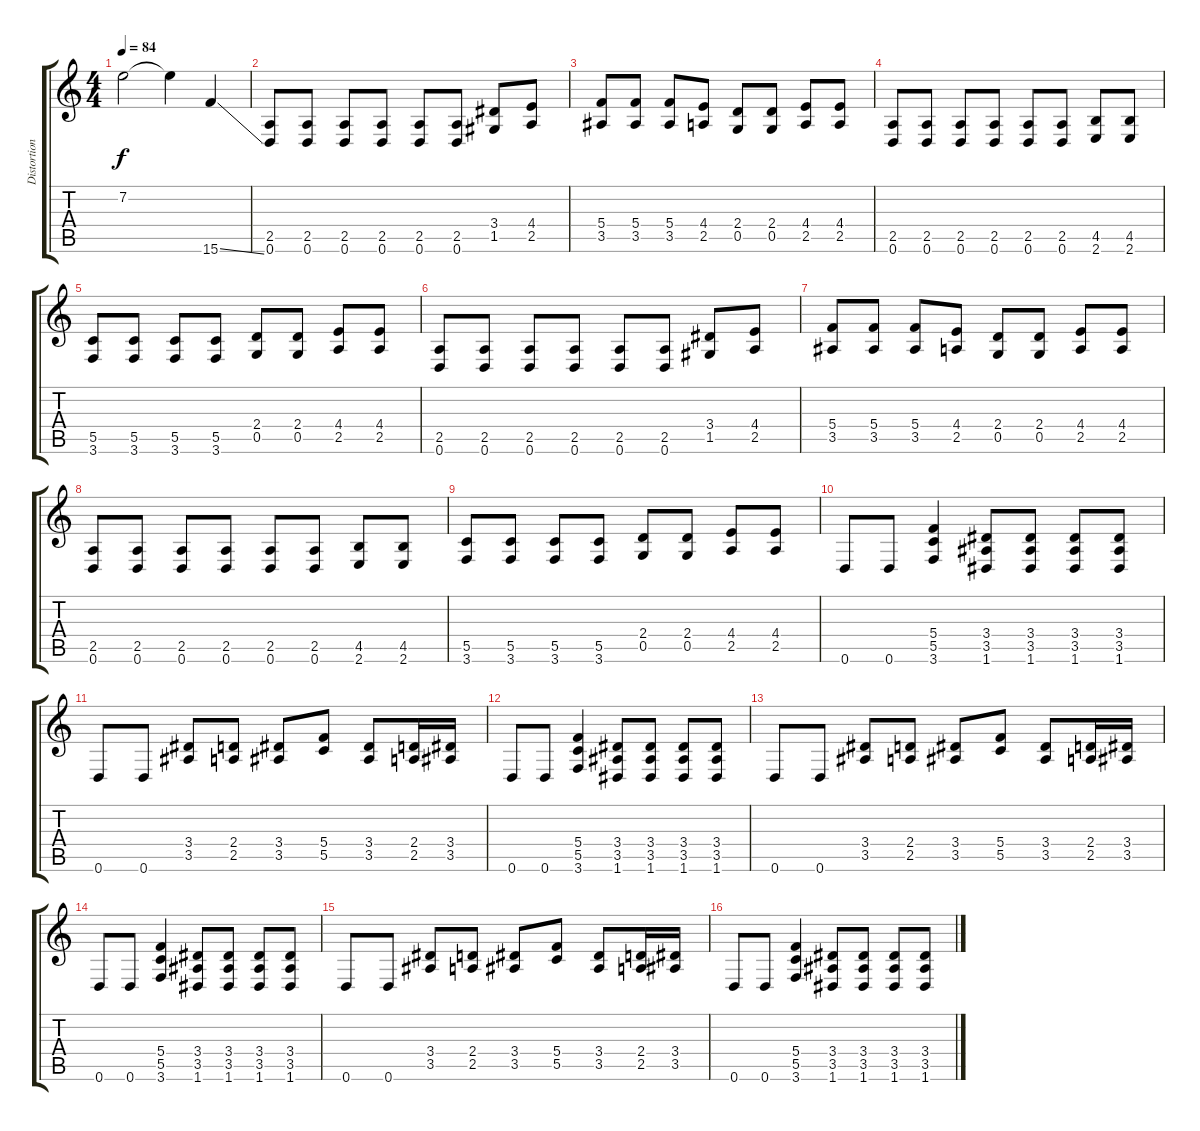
\track ("Distortion Guitar" "Distortion") {instrument distortionguitar}
\staff {score tabs}
\tuning (D4 A3 F3 C3 G2 D2) {hide}
\ts (4 4)
\tempo 84
\clef g2
\ks c
7.2.2{txt "" dy f instrument distortionguitar} 7.2{t}.4 15.6{ss}.4 |
(2.5 0.6).8 (2.5 0.6).8 (2.5 0.6).8 (2.5 0.6).8 (2.5 0.6).8 (2.5 0.6).8 (3.4 1.5).8 (4.4 2.5).8 |
(5.4 3.5).8{txt ""} (5.4 3.5).8 (5.4 3.5).8 (4.4 2.5).8 (2.4 0.5).8 (2.4 0.5).8 (4.4 2.5).8 (4.4 2.5).8 |
(2.5 0.6).8{txt ""} (2.5 0.6).8 (2.5 0.6).8 (2.5 0.6).8 (2.5 0.6).8 (2.5 0.6).8 (4.5 2.6).8 (4.5 2.6).8 |
(5.5 3.6).8 (5.5 3.6).8 (5.5 3.6).8 (5.5 3.6).8 (2.4 0.5).8 (2.4 0.5).8 (4.4 2.5).8 (4.4 2.5).8 |
(2.5 0.6).8 (2.5 0.6).8 (2.5 0.6).8 (2.5 0.6).8 (2.5 0.6).8 (2.5 0.6).8 (3.4 1.5).8 (4.4 2.5).8 |
(5.4 3.5).8 (5.4 3.5).8 (5.4 3.5).8 (4.4 2.5).8 (2.4 0.5).8 (2.4 0.5).8 (4.4 2.5).8 (4.4 2.5).8 |
(2.5 0.6).8 (2.5 0.6).8 (2.5 0.6).8 (2.5 0.6).8 (2.5 0.6).8 (2.5 0.6).8 (4.5 2.6).8 (4.5 2.6).8 |
(5.5 3.6).8 (5.5 3.6).8 (5.5 3.6).8 (5.5 3.6).8 (2.4 0.5).8 (2.4 0.5).8 (4.4 2.5).8 (4.4 2.5).8 |
0.6.8{volume 13} 0.6.8 (5.4 5.5 3.6).4 (3.4 3.5 1.6).8 (3.4 3.5 1.6).8 (3.4 3.5 1.6).8 (3.4 3.5 1.6).8 |
0.6.8 0.6.8 (3.4 3.5).8 (2.4 2.5).8 (3.4 3.5).8 (5.4 5.5).8 (3.4 3.5).8 (2.4 2.5).16 (3.4 3.5).16 |
0.6.8 0.6.8 (5.4 5.5 3.6).4 (3.4 3.5 1.6).8 (3.4 3.5 1.6).8 (3.4 3.5 1.6).8 (3.4 3.5 1.6).8 |
0.6.8 0.6.8 (3.4 3.5).8 (2.4 2.5).8 (3.4 3.5).8 (5.4 5.5).8 (3.4 3.5).8 (2.4 2.5).16 (3.4 3.5).16 |
0.6.8 0.6.8 (5.4 5.5 3.6).4 (3.4 3.5 1.6).8 (3.4 3.5 1.6).8 (3.4 3.5 1.6).8 (3.4 3.5 1.6).8 |
0.6.8 0.6.8 (3.4 3.5).8 (2.4 2.5).8 (3.4 3.5).8 (5.4 5.5).8 (3.4 3.5).8 (2.4 2.5).16 (3.4 3.5).16 |
0.6.8 0.6.8 (5.4 5.5 3.6).4 (3.4 3.5 1.6).8 (3.4 3.5 1.6).8 (3.4 3.5 1.6).8 (3.4 3.5 1.6).8
